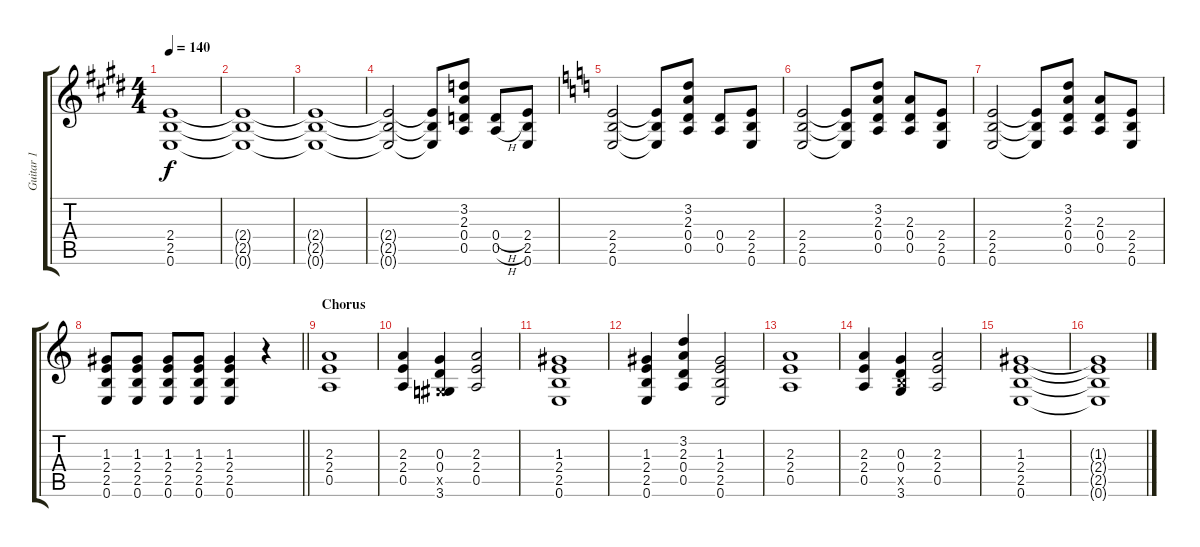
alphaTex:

\track ("Guitar 1" "Guitar 1") {instrument overdrivenguitar}
\staff {score tabs}
\tuning (E4 B3 G3 D3 A2 E2) {hide}
\ts (4 4)
\tempo 140
\clef g2
\ks e
(2.4 2.5 0.6).1{dy f} |
(2.4{t} 2.5{t} 0.6{t}).1 |
(2.4{t} 2.5{t} 0.6{t}).1 |
(2.4{t} 2.5{t} 0.6{t}).2 (2.4{t} 2.5{t} 0.6{t}).8 (3.2 2.3 0.4 0.5).8 (0.4{h} 0.5{h}).8 (2.4 2.5 0.6).8 |
\ks c
(2.4 2.5 0.6).2 (2.4{t} 2.5{t} 0.6{t}).8 (3.2 2.3 0.4 0.5).8 (0.4 0.5).8 (2.4 2.5 0.6).8 |
(2.4 2.5 0.6).2 (2.4{t} 2.5{t} 0.6{t}).8 (3.2 2.3 0.4 0.5).8 (2.3 0.4 0.5).8 (2.4 2.5 0.6).8 |
(2.4 2.5 0.6).2 (2.4{t} 2.5{t} 0.6{t}).8 (3.2 2.3 0.4 0.5).8 (2.3 0.4 0.5).8 (2.4 2.5 0.6).8 |
\barLineRight lightlight
(1.3 2.4 2.5 0.6).8 (1.3 2.4 2.5 0.6).8 (1.3 2.4 2.5 0.6).8 (1.3 2.4 2.5 0.6).8 (1.3 2.4 2.5 0.6).4 r.4 |
\section ("" "Chorus")
(2.3 2.4 0.5).1 |
(2.3 2.4 0.5).4 (0.3 0.4 -1.5{x} 3.6).4 (2.3 2.4 0.5).2 |
(1.3 2.4 2.5 0.6).1 |
(1.3 2.4 2.5 0.6).4 (3.2 2.3 0.4 0.5).4 (1.3 2.4 2.5 0.6).2 |
(2.3 2.4 0.5).1 |
(2.3 2.4 0.5).4 (0.3 0.4 2.5{x} 3.6).4 (2.3 2.4 0.5).2 |
(1.3 2.4 2.5 0.6).1 |
(1.3{t} 2.4{t} 2.5{t} 0.6{t}).1
